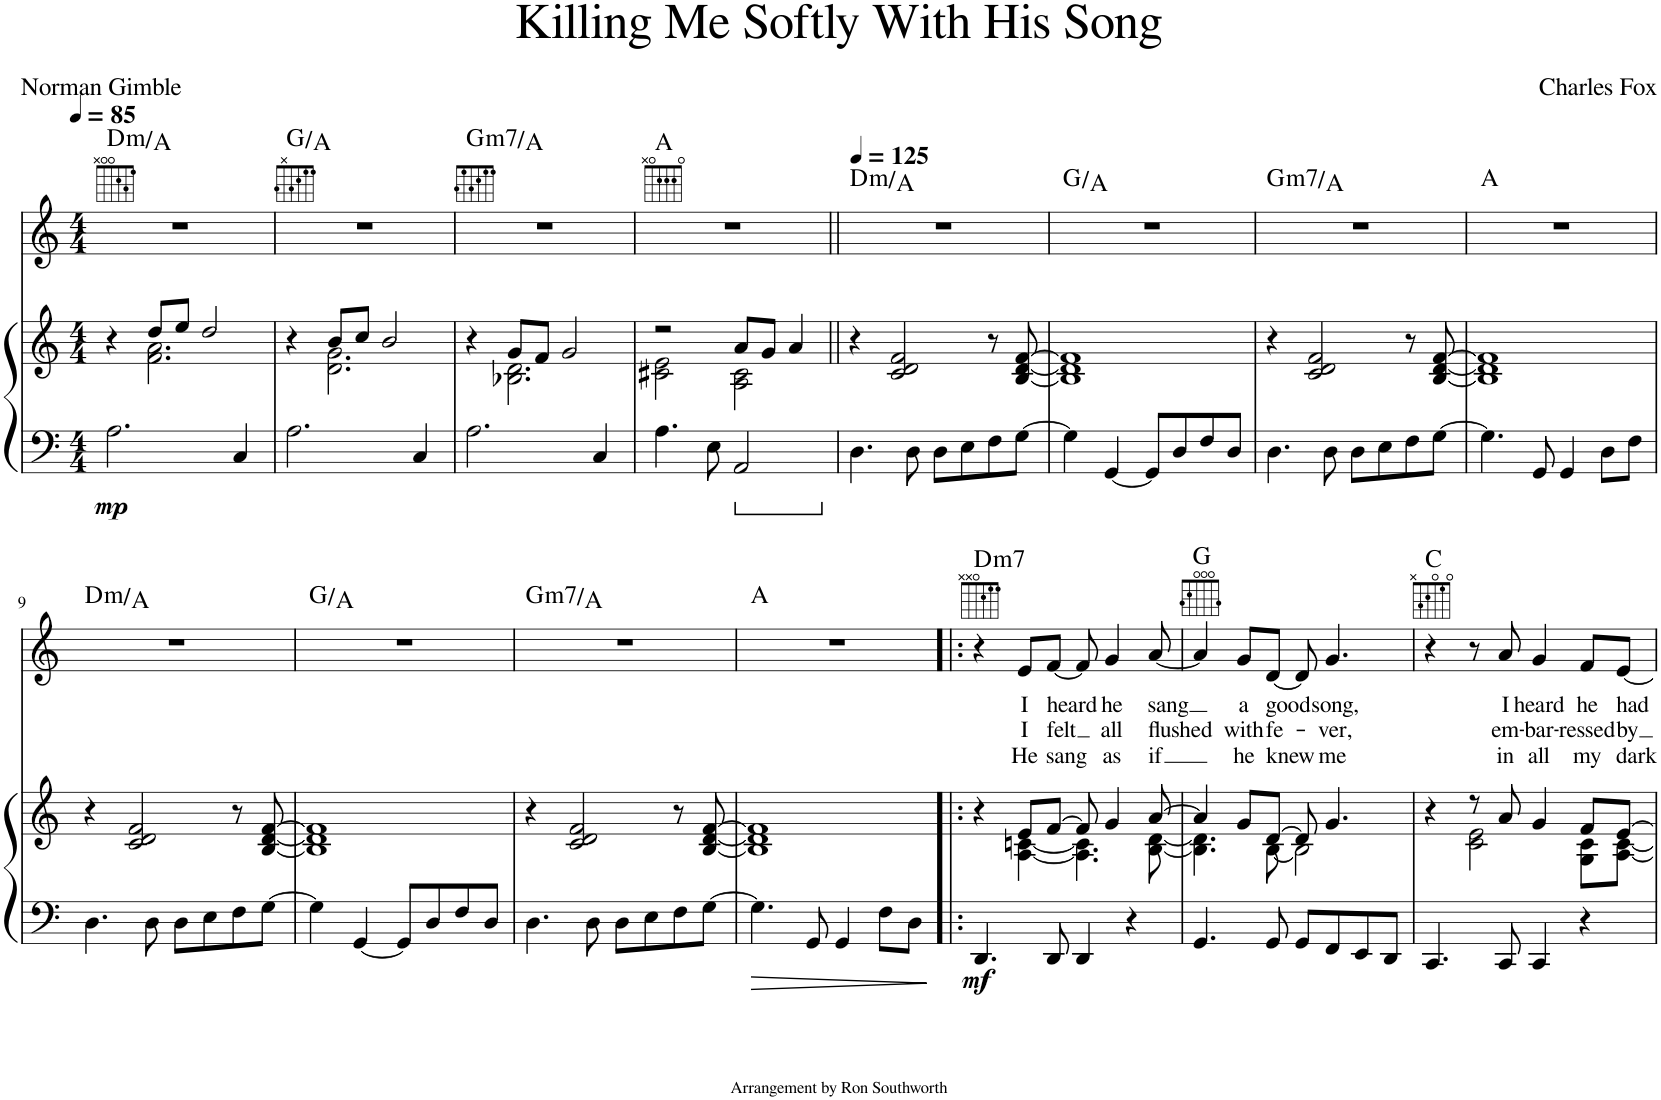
**kern	**kern	**dynam	**kern	**text	**text	**text	**harte
*part2	*part2	*part2	*part1	*part1	*part1	*part1	*part1
*staff3	*staff2	*staff2/3	*staff1	*staff1	*staff1	*staff1	*
*I"Piano	*	*	*I"Voice	*	*	*	*
*I'Pno	*	*	*I'V	*	*	*	*
*clefF4	*clefG2	*	*clefG2	*	*	*	*
*k[]	*k[]	*	*k[]	*	*	*	*
*M4/4	*M4/4	*	*M4/4	*	*	*	*
*MM85	*MM85	*	*MM85	*	*	*	*
=1	=1	=1	=1	=1	=1	=1	=1
*	*^	*	*	*	*	*	*
!	!	!	!LO:DY:b=2	!	!	!	!	!LO:H:kt=m
2.A\	4r	4ryy	mp	1r	.	.	.	D:min/5
.	8dd/L	2.f\ 2.a\	.	.	.	.	.	.
.	8ee/J	.	.	.	.	.	.	.
.	2dd/	.	.	.	.	.	.	.
4C/	.	.	.	.	.	.	.	.
=2	=2	=2	=2	=2	=2	=2	=2	=2
2.A\	4r	4ryy	.	1r	.	.	.	G:maj/2
.	8b/L	2.d\ 2.g\	.	.	.	.	.	.
.	8cc/J	.	.	.	.	.	.	.
.	2b/	.	.	.	.	.	.	.
4C/	.	.	.	.	.	.	.	.
=3	=3	=3	=3	=3	=3	=3	=3	=3
!	!	!	!	!	!	!	!	!LO:H:kt=m7
2.A\	4r	4ryy	.	1r	.	.	.	G:min7/2
.	8g/L	2.B-X\ 2.d\	.	.	.	.	.	.
.	8f/J	.	.	.	.	.	.	.
.	2g/	.	.	.	.	.	.	.
4C/	.	.	.	.	.	.	.	.
=4	=4	=4	=4	=4	=4	=4	=4	=4
4.A\	2r	2c#X\ 2e\	.	1r	.	.	.	A:maj
8E\	.	.	.	.	.	.	.	.
2AA/	8a/L	2A\ 2c#\	.	.	.	.	.	.
.	8g/J	.	.	.	.	.	.	.
.	4a/	.	.	.	.	.	.	.
*	*v	*v	*	*	*	*	*	*
=5||	=5||	=5||	=5||	=5||	=5||	=5||	=5||
*	*	*	*MM125	*	*	*	*
!	!	!	!	!	!	!	!LO:H:kt=m
4.D\	4r	.	1r	.	.	.	D:min/5
.	2c/ 2d/ 2f/	.	.	.	.	.	.
8D\	.	.	.	.	.	.	.
8D\L	.	.	.	.	.	.	.
8E\	.	.	.	.	.	.	.
8F\	8r	.	.	.	.	.	.
[8G\J	[8B/ [8d/ [8f/	.	.	.	.	.	.
=6	=6	=6	=6	=6	=6	=6	=6
4G\]	1B] 1d] 1f]	.	1r	.	.	.	G:maj/2
[4GG/	.	.	.	.	.	.	.
8GG/L]	.	.	.	.	.	.	.
8D/	.	.	.	.	.	.	.
8F/	.	.	.	.	.	.	.
8D/J	.	.	.	.	.	.	.
=7	=7	=7	=7	=7	=7	=7	=7
!	!	!	!	!	!	!	!LO:H:kt=m7
4.D\	4r	.	1r	.	.	.	G:min7/2
.	2c/ 2d/ 2f/	.	.	.	.	.	.
8D\	.	.	.	.	.	.	.
8D\L	.	.	.	.	.	.	.
8E\	.	.	.	.	.	.	.
8F\	8r	.	.	.	.	.	.
[8G\J	[8B/ [8d/ [8f/	.	.	.	.	.	.
=8	=8	=8	=8	=8	=8	=8	=8
4.G\]	1B] 1d] 1f]	.	1r	.	.	.	A:maj
8GG/	.	.	.	.	.	.	.
4GG/	.	.	.	.	.	.	.
8D\L	.	.	.	.	.	.	.
8F\J	.	.	.	.	.	.	.
!!LO:LB:g=z
=9	=9	=9	=9	=9	=9	=9	=9
!	!	!	!	!	!	!	!LO:H:kt=m
4.D\	4r	.	1r	.	.	.	D:min/5
.	2c/ 2d/ 2f/	.	.	.	.	.	.
8D\	.	.	.	.	.	.	.
8D\L	.	.	.	.	.	.	.
8E\	.	.	.	.	.	.	.
8F\	8r	.	.	.	.	.	.
[8G\J	[8B/ [8d/ [8f/	.	.	.	.	.	.
=10	=10	=10	=10	=10	=10	=10	=10
4G\]	1B] 1d] 1f]	.	1r	.	.	.	G:maj/2
[4GG/	.	.	.	.	.	.	.
8GG/L]	.	.	.	.	.	.	.
8D/	.	.	.	.	.	.	.
8F/	.	.	.	.	.	.	.
8D/J	.	.	.	.	.	.	.
=11	=11	=11	=11	=11	=11	=11	=11
!	!	!	!	!	!	!	!LO:H:kt=m7
4.D\	4r	.	1r	.	.	.	G:min7/2
.	2c/ 2d/ 2f/	.	.	.	.	.	.
8D\	.	.	.	.	.	.	.
8D\L	.	.	.	.	.	.	.
8E\	.	.	.	.	.	.	.
8F\	8r	.	.	.	.	.	.
[8G\J	[8B/ [8d/ [8f/	.	.	.	.	.	.
=12	=12	=12	=12	=12	=12	=12	=12
4.G\]	1B] 1d] 1f]	.	1r	.	.	.	A:maj
8GG/	.	.	.	.	.	.	.
4GG/	.	.	.	.	.	.	.
8F\L	.	.	.	.	.	.	.
8D\J	.	.	.	.	.	.	.
=13!|:	=13!|:	=13!|:	=13!|:	=13!|:	=13!|:	=13!|:	=13!|:
*	*^	*	*	*	*	*	*
!	!	!	!LO:DY:b=2	!	!	!	!	!LO:H:kt=m7
4.DD/	4r	4ryy	mf	4r	.	.	.	D:min7
!	!	!	!	!	!LO:LY:b	!LO:LY:b	!LO:LY:b	!
.	8e/L	[4A\ [4cn\	.	8e/L	I	I	He	.
!	!	!	!	!	!LO:LY:b	!LO:LY:b	!LO:LY:b	!
8DD/	[8f/J	.	.	[8f/J	heard	felt	sang	.
4DD/	8f/]	4.A\] 4.c\]	.	8f/]	.	.	.	.
!	!	!	!	!	!LO:LY:b	!LO:LY:b	!LO:LY:b	!
.	4g/	.	.	4g/	he	all	as	.
4r	.	.	.	.	.	.	.	.
!	!	!	!	!	!LO:LY:b	!LO:LY:b	!LO:LY:b	!
.	[8a/	[8B\ [8d\	.	[8a/	sang	flushed	if	.
=14	=14	=14	=14	=14	=14	=14	=14	=14
4.GG/	4a/]	4.B\] 4.d\]	.	4a/]	.	.	.	G:maj
!	!	!	!	!	!LO:LY:b	!LO:LY:b	!LO:LY:b	!
.	8g/L	.	.	8g/L	a	with	he	.
!	!	!	!	!	!LO:LY:b	!LO:LY:b	!LO:LY:b	!
8GG/	[8d/J	[8B\	.	[8d/J	good	fe-	knew	.
8GG/L	8d/]	2B\]	.	8d/]	.	.	.	.
!	!	!	!	!	!LO:LY:b	!LO:LY:b	!LO:LY:b	!
8FF/	4.g/	.	.	4.g/	song,	-ver,	me	.
8EE/	.	.	.	.	.	.	.	.
8DD/J	.	.	.	.	.	.	.	.
=15	=15	=15	=15	=15	=15	=15	=15	=15
4.CC/	4r	4ryy	.	4r	.	.	.	C:maj
.	8r	2c\ 2e\	.	8r	.	.	.	.
!	!	!	!	!	!LO:LY:b	!LO:LY:b	!LO:LY:b	!
8CC/	8a/	.	.	8a/	I	em-	in	.
!	!	!	!	!	!LO:LY:b	!LO:LY:b	!LO:LY:b	!
4CC/	4g/	.	.	4g/	heard	-bar-	all	.
!	!	!	!	!	!LO:LY:b	!LO:LY:b	!LO:LY:b	!
4r	8f/L	8G\ 8c\L	.	8f/L	he	-ressed	my	.
!	!	!	!	!	!LO:LY:b	!LO:LY:b	!LO:LY:b	!
.	[8e/J	[8A\ [8c\J	.	[8e/J	had	by	dark	.
*	*v	*v	*	*	*	*	*	*
=	=	=	=	=	=	=	=
*-	*-	*-	*-	*-	*-	*-	*-
